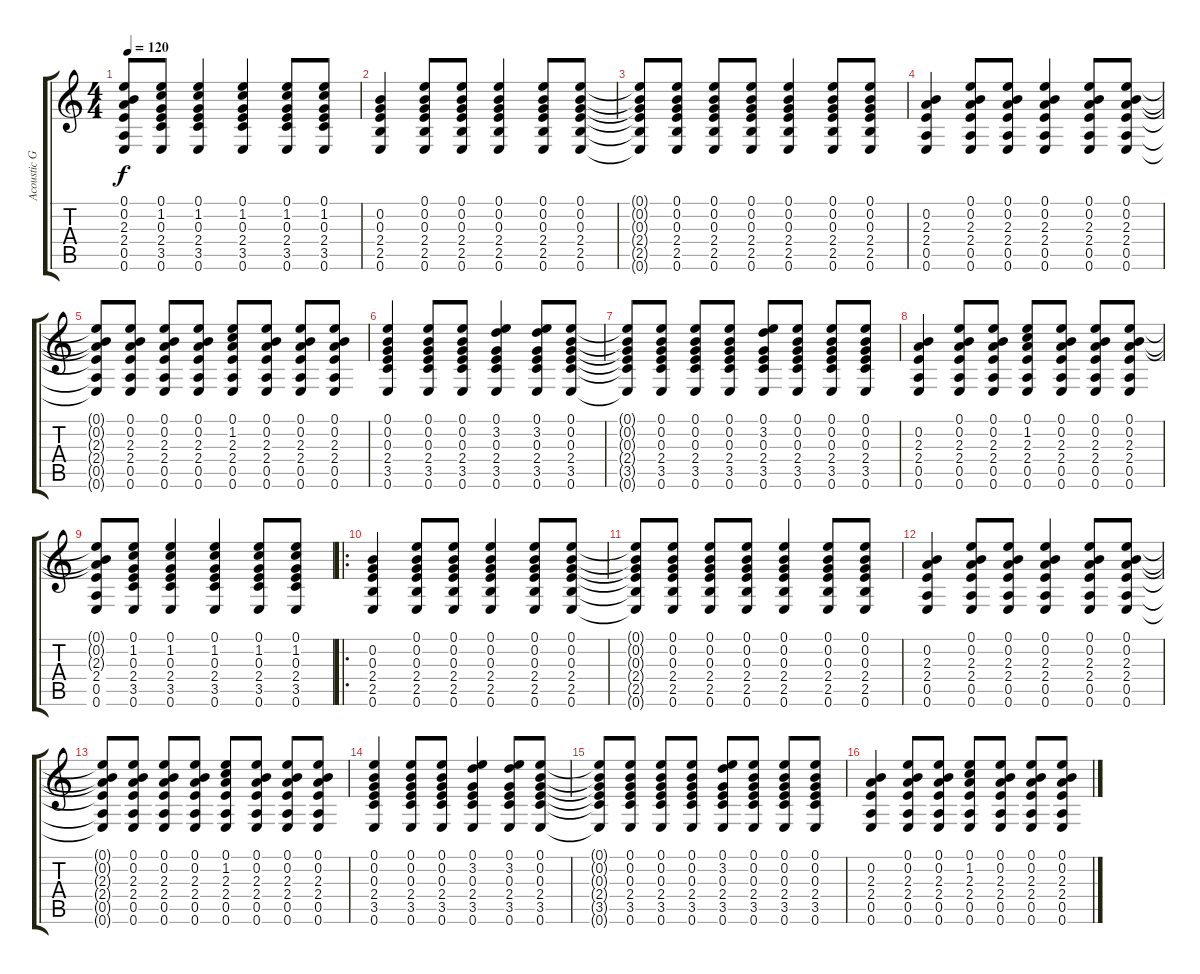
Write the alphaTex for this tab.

\track ("Acoustic Guitar" "Acoustic G") {instrument acousticguitarsteel}
\staff {score tabs}
\tuning (E4 B3 G3 D3 A2 E2) {hide}
\ts (4 4)
\tempo 120
\clef g2
\ks c
(0.1{t} 0.2{t} 2.3{t} 2.4 0.5 0.6).8{dy f} (0.1 1.2 0.3 2.4 3.5 0.6).8 (0.1 1.2 0.3 2.4 3.5 0.6).4 (0.1 1.2 0.3 2.4 3.5 0.6).4 (0.1 1.2 0.3 2.4 3.5 0.6).8 (0.1 1.2 0.3 2.4 3.5 0.6).8 |
(0.2 0.3 2.4 2.5 0.6).4 (0.1 0.2 0.3 2.4 2.5 0.6).8 (0.1 0.2 0.3 2.4 2.5 0.6).8 (0.1 0.2 0.3 2.4 2.5 0.6).4 (0.1 0.2 0.3 2.4 2.5 0.6).8 (0.1 0.2 0.3 2.4 2.5 0.6).8 |
(0.1{t} 0.2{t} 0.3{t} 2.4{t} 2.5{t} 0.6{t}).8 (0.1 0.2 0.3 2.4 2.5 0.6).8 (0.1 0.2 0.3 2.4 2.5 0.6).8 (0.1 0.2 0.3 2.4 2.5 0.6).8 (0.1 0.2 0.3 2.4 2.5 0.6).4 (0.1 0.2 0.3 2.4 2.5 0.6).8 (0.1 0.2 0.3 2.4 2.5 0.6).8 |
(0.2 2.3 2.4 0.5 0.6).4 (0.1 0.2 2.3 2.4 0.5 0.6).8 (0.1 0.2 2.3 2.4 0.5 0.6).8 (0.1 0.2 2.3 2.4 0.5 0.6).4 (0.1 0.2 2.3 2.4 0.5 0.6).8 (0.1 0.2 2.3 2.4 0.5 0.6).8 |
(0.1{t} 0.2{t} 2.3{t} 2.4{t} 0.5{t} 0.6{t}).8 (0.1 0.2 2.3 2.4 0.5 0.6).8 (0.1 0.2 2.3 2.4 0.5 0.6).8 (0.1 0.2 2.3 2.4 0.5 0.6).8 (0.1 1.2 2.3 2.4 0.5 0.6).8 (0.1 0.2 2.3 2.4 0.5 0.6).8 (0.1 0.2 2.3 2.4 0.5 0.6).8 (0.1 0.2 2.3 2.4 0.5 0.6).8 |
(0.1 0.2 0.3 2.4 3.5 0.6).4 (0.1 0.2 0.3 2.4 3.5 0.6).8 (0.1 0.2 0.3 2.4 3.5 0.6).8 (0.1 3.2 0.3 2.4 3.5 0.6).4 (0.1 3.2 0.3 2.4 3.5 0.6).8 (0.1 0.2 0.3 2.4 3.5 0.6).8 |
(0.1{t} 0.2{t} 0.3{t} 2.4{t} 3.5{t} 0.6{t}).8 (0.1 0.2 0.3 2.4 3.5 0.6).8 (0.1 0.2 0.3 2.4 3.5 0.6).8 (0.1 0.2 0.3 2.4 3.5 0.6).8 (0.1 3.2 0.3 2.4 3.5 0.6).8 (0.1 0.2 0.3 2.4 3.5 0.6).8 (0.1 0.2 0.3 2.4 3.5 0.6).8 (0.1 0.2 0.3 2.4 3.5 0.6).8 |
(0.2 2.3 2.4 0.5 0.6).4 (0.1 0.2 2.3 2.4 0.5 0.6).8 (0.1 0.2 2.3 2.4 0.5 0.6).8 (0.1 1.2 2.3 2.4 0.5 0.6).8 (0.1 0.2 2.3 2.4 0.5 0.6).8 (0.1 0.2 2.3 2.4 0.5 0.6).8 (0.1 0.2 2.3 2.4 0.5 0.6).8 |
(0.1{t} 0.2{t} 2.3{t} 2.4 0.5 0.6).8 (0.1 1.2 0.3 2.4 3.5 0.6).8 (0.1 1.2 0.3 2.4 3.5 0.6).4 (0.1 1.2 0.3 2.4 3.5 0.6).4 (0.1 1.2 0.3 2.4 3.5 0.6).8 (0.1 1.2 0.3 2.4 3.5 0.6).8 |
\ro
(0.2 0.3 2.4 2.5 0.6).4 (0.1 0.2 0.3 2.4 2.5 0.6).8 (0.1 0.2 0.3 2.4 2.5 0.6).8 (0.1 0.2 0.3 2.4 2.5 0.6).4 (0.1 0.2 0.3 2.4 2.5 0.6).8 (0.1 0.2 0.3 2.4 2.5 0.6).8 |
(0.1{t} 0.2{t} 0.3{t} 2.4{t} 2.5{t} 0.6{t}).8 (0.1 0.2 0.3 2.4 2.5 0.6).8 (0.1 0.2 0.3 2.4 2.5 0.6).8 (0.1 0.2 0.3 2.4 2.5 0.6).8 (0.1 0.2 0.3 2.4 2.5 0.6).4 (0.1 0.2 0.3 2.4 2.5 0.6).8 (0.1 0.2 0.3 2.4 2.5 0.6).8 |
(0.2 2.3 2.4 0.5 0.6).4 (0.1 0.2 2.3 2.4 0.5 0.6).8 (0.1 0.2 2.3 2.4 0.5 0.6).8 (0.1 0.2 2.3 2.4 0.5 0.6).4 (0.1 0.2 2.3 2.4 0.5 0.6).8 (0.1 0.2 2.3 2.4 0.5 0.6).8 |
(0.1{t} 0.2{t} 2.3{t} 2.4{t} 0.5{t} 0.6{t}).8 (0.1 0.2 2.3 2.4 0.5 0.6).8 (0.1 0.2 2.3 2.4 0.5 0.6).8 (0.1 0.2 2.3 2.4 0.5 0.6).8 (0.1 1.2 2.3 2.4 0.5 0.6).8 (0.1 0.2 2.3 2.4 0.5 0.6).8 (0.1 0.2 2.3 2.4 0.5 0.6).8 (0.1 0.2 2.3 2.4 0.5 0.6).8 |
(0.1 0.2 0.3 2.4 3.5 0.6).4 (0.1 0.2 0.3 2.4 3.5 0.6).8 (0.1 0.2 0.3 2.4 3.5 0.6).8 (0.1 3.2 0.3 2.4 3.5 0.6).4 (0.1 3.2 0.3 2.4 3.5 0.6).8 (0.1 0.2 0.3 2.4 3.5 0.6).8 |
(0.1{t} 0.2{t} 0.3{t} 2.4{t} 3.5{t} 0.6{t}).8 (0.1 0.2 0.3 2.4 3.5 0.6).8 (0.1 0.2 0.3 2.4 3.5 0.6).8 (0.1 0.2 0.3 2.4 3.5 0.6).8 (0.1 3.2 0.3 2.4 3.5 0.6).8 (0.1 0.2 0.3 2.4 3.5 0.6).8 (0.1 0.2 0.3 2.4 3.5 0.6).8 (0.1 0.2 0.3 2.4 3.5 0.6).8 |
(0.2 2.3 2.4 0.5 0.6).4 (0.1 0.2 2.3 2.4 0.5 0.6).8 (0.1 0.2 2.3 2.4 0.5 0.6).8 (0.1 1.2 2.3 2.4 0.5 0.6).8 (0.1 0.2 2.3 2.4 0.5 0.6).8 (0.1 0.2 2.3 2.4 0.5 0.6).8 (0.1 0.2 2.3 2.4 0.5 0.6).8
